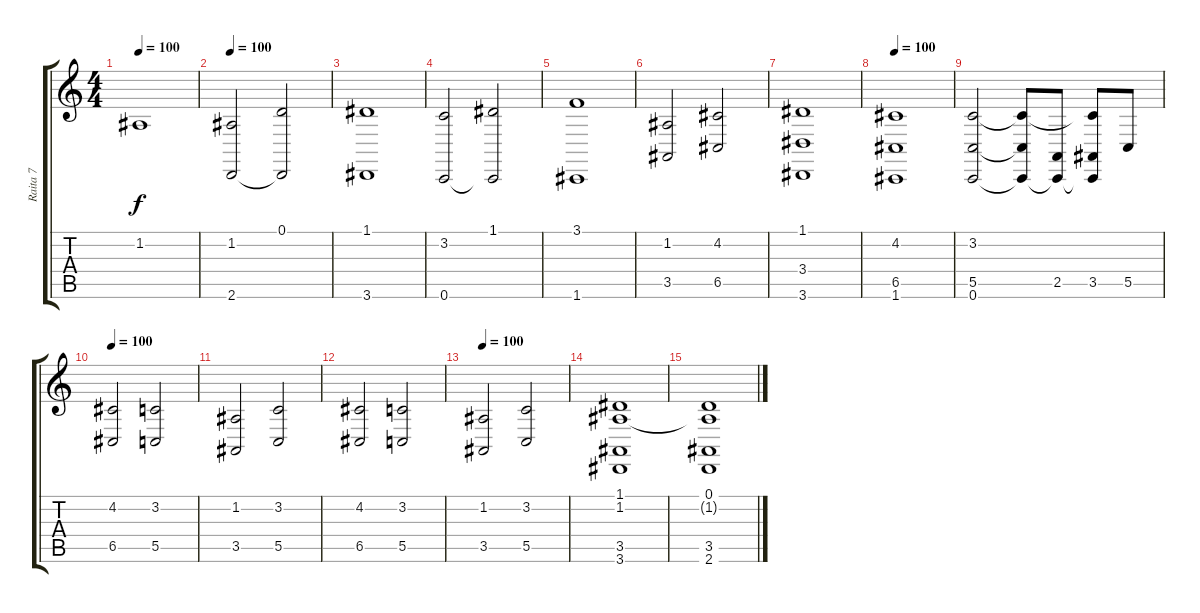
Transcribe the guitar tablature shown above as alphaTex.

\track ("Raita 7" "Raita 7") {instrument pad4choir}
\staff {score tabs}
\tuning (D4 A3 F3 C3 G2 C2) {hide}
\ts (4 4)
\tempo 100
\clef g2
\ks c
1.2.1{dy f} |
\tempo 100
(1.2 2.6).2{volume 16 instrument stringensemble1} (0.1 2.6{t}).2 |
(1.1 3.6).1 |
(3.2 0.6).2 (1.1 0.6{t}).2 |
(3.1 1.6).1 |
(1.2 3.5).2 (4.2 6.5).2 |
(1.1 3.4 3.6).1 |
\tempo 100
(4.2 6.5 1.6).1 |
(3.2 5.5 0.6).2 (3.2{t} 5.5{t} 0.6{t}).8 (2.5 0.6{t}).8 (3.2{t} 3.5 0.6{t}).8 5.5.8 |
\tempo 100
(4.2 6.5).2{instrument stringensemble1} (3.2 5.5).2 |
(1.2 3.5).2 (3.2 5.5).2 |
(4.2 6.5).2 (3.2 5.5).2 |
\tempo 100
(1.2 3.5).2 (3.2 5.5).2 |
(1.1 1.2 3.5 3.6).1 |
(0.1 1.2{t} 3.5 2.6).1
